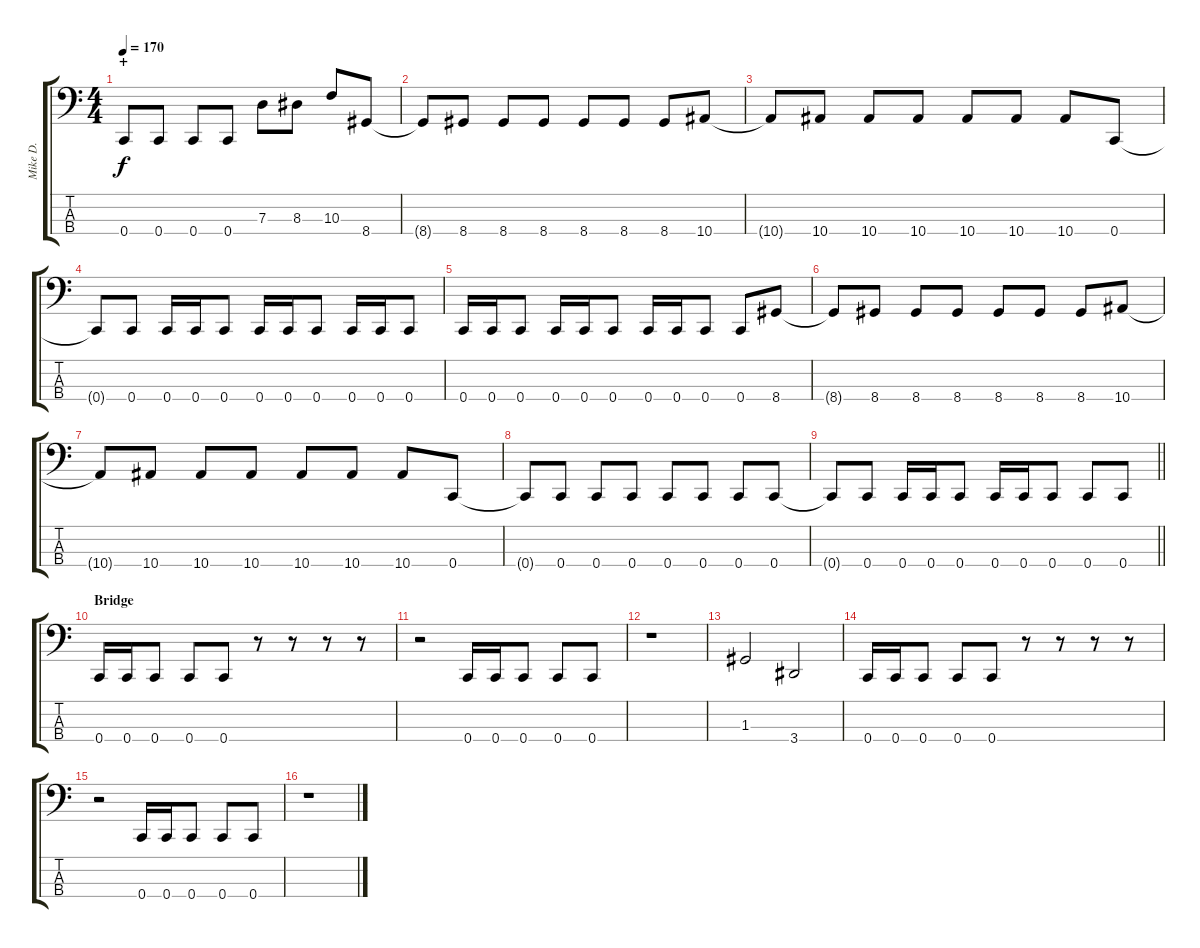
\track ("Mike D." "Mike D.") {instrument electricbassfinger}
\staff {score tabs}
\tuning (F2 C2 G1 C1) {hide}
\ts (4 4)
\section ("" "+")
\tempo 170
\clef f4
\ks c
0.4.8{dy f} 0.4.8 0.4.8 0.4.8 7.3.8 8.3.8 10.3.8 8.4.8 |
8.4{t}.8 8.4.8 8.4.8 8.4.8 8.4.8 8.4.8 8.4.8 10.4.8 |
10.4{t}.8 10.4.8 10.4.8 10.4.8 10.4.8 10.4.8 10.4.8 0.4.8 |
0.4{t}.8 0.4.8 0.4.16 0.4.16 0.4.8 0.4.16 0.4.16 0.4.8 0.4.16 0.4.16 0.4.8 |
0.4.16 0.4.16 0.4.8 0.4.16 0.4.16 0.4.8 0.4.16 0.4.16 0.4.8 0.4.8 8.4.8 |
8.4{t}.8 8.4.8 8.4.8 8.4.8 8.4.8 8.4.8 8.4.8 10.4.8 |
10.4{t}.8 10.4.8 10.4.8 10.4.8 10.4.8 10.4.8 10.4.8 0.4.8 |
0.4{t}.8 0.4.8 0.4.8 0.4.8 0.4.8 0.4.8 0.4.8 0.4.8 |
\barLineRight lightlight
0.4{t}.8 0.4.8 0.4.16 0.4.16 0.4.8 0.4.16 0.4.16 0.4.8 0.4.8 0.4.8 |
\section ("" "Bridge")
0.4.16 0.4.16 0.4.8 0.4.8 0.4.8 r.8 r.8 r.8 r.8 |
r.2 0.4.16 0.4.16 0.4.8 0.4.8 0.4.8 |
r.1 |
1.3.2 3.4.2 |
0.4.16 0.4.16 0.4.8 0.4.8 0.4.8 r.8 r.8 r.8 r.8 |
r.2 0.4.16 0.4.16 0.4.8 0.4.8 0.4.8 |
r.1
